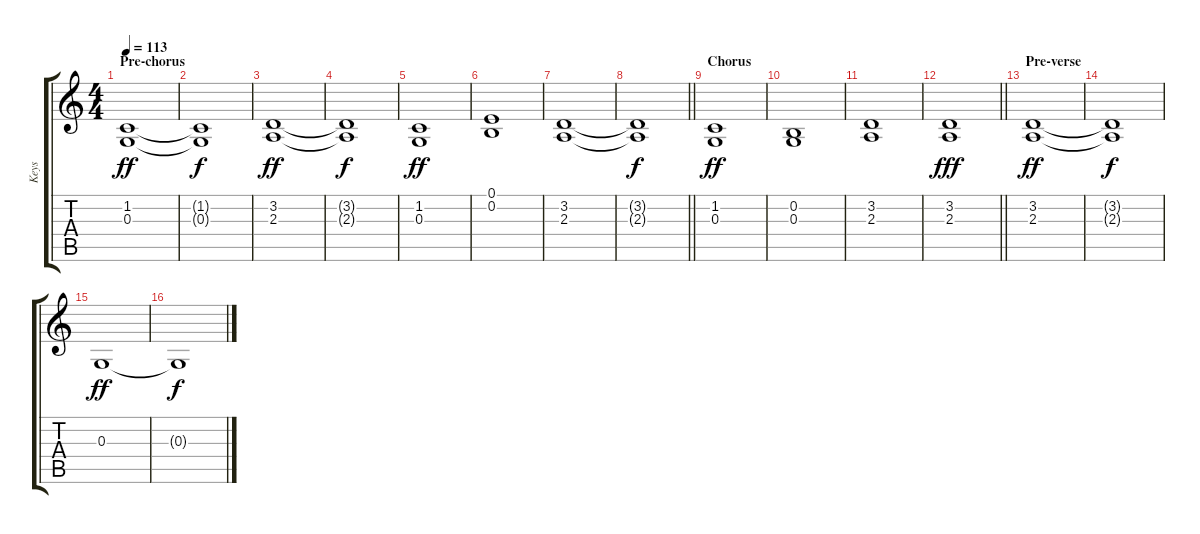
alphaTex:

\track ("Keys" "Keys") {instrument pad8sweep}
\staff {score tabs}
\tuning (E4 B3 G3 D3 A2 E2) {hide}
\ts (4 4)
\section ("" "Pre-chorus")
\tempo 113
\clef g2
\ks c
(1.2 0.3).1{dy ff} |
(1.2{t} 0.3{t}).1{dy f} |
(3.2 2.3).1{dy ff} |
(3.2{t} 2.3{t}).1{dy f} |
(1.2 0.3).1{dy ff} |
(0.1 0.2).1 |
(3.2 2.3).1 |
\barLineRight lightlight
(3.2{t} 2.3{t}).1{dy f} |
\section ("" "Chorus")
(1.2 0.3).1{dy ff} |
(0.2 0.3).1 |
(3.2 2.3).1 |
\barLineRight lightlight
(3.2 2.3).1{dy fff} |
\section ("" "Pre-verse")
(3.2 2.3).1{dy ff} |
(3.2{t} 2.3{t}).1{dy f} |
0.3.1{dy ff} |
0.3{t}.1{dy f}
